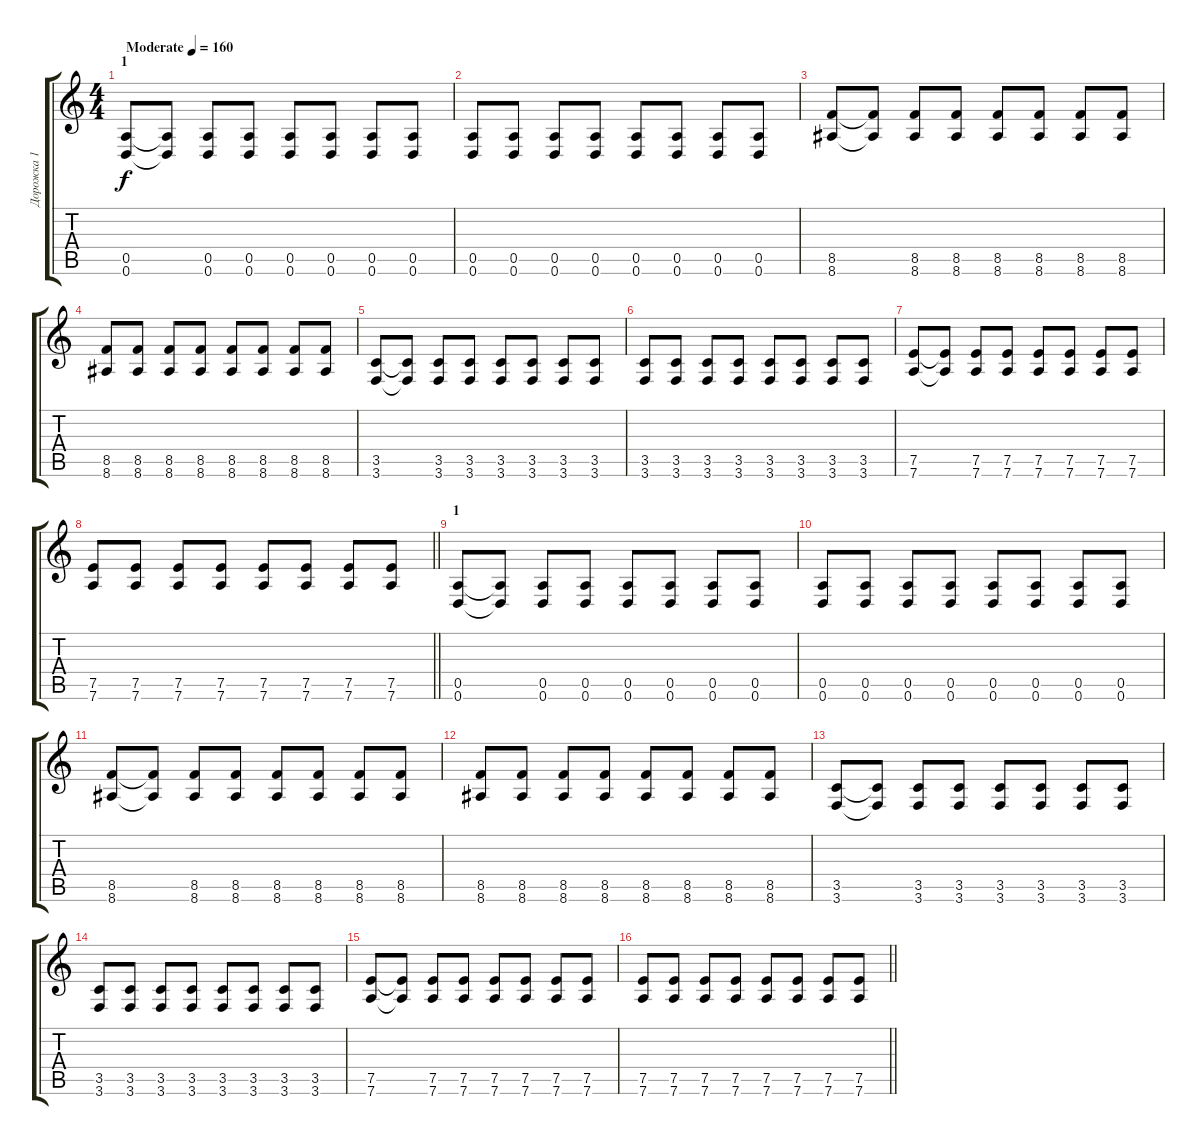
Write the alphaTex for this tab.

\track ("Дорожка 1" "Дорожка 1") {instrument distortionguitar}
\staff {score tabs}
\tuning (E4 B3 G3 D3 A2 D2) {hide}
\ts (4 4)
\section ("" "1")
\tempo (160 "Moderate")
\clef g2
\ks c
(0.5 0.6).8{dy f instrument distortionguitar} (0.5{t} 0.6{t}).8 (0.5 0.6).8 (0.5 0.6).8 (0.5 0.6).8 (0.5 0.6).8 (0.5 0.6).8 (0.5 0.6).8 |
(0.5 0.6).8 (0.5 0.6).8 (0.5 0.6).8 (0.5 0.6).8 (0.5 0.6).8 (0.5 0.6).8 (0.5 0.6).8 (0.5 0.6).8 |
(8.5 8.6).8 (8.5{t} 8.6{t}).8 (8.5 8.6).8 (8.5 8.6).8 (8.5 8.6).8 (8.5 8.6).8 (8.5 8.6).8 (8.5 8.6).8 |
(8.5 8.6).8 (8.5 8.6).8 (8.5 8.6).8 (8.5 8.6).8 (8.5 8.6).8 (8.5 8.6).8 (8.5 8.6).8 (8.5 8.6).8 |
(3.5 3.6).8 (3.5{t} 3.6{t}).8 (3.5 3.6).8 (3.5 3.6).8 (3.5 3.6).8 (3.5 3.6).8 (3.5 3.6).8 (3.5 3.6).8 |
(3.5 3.6).8 (3.5 3.6).8 (3.5 3.6).8 (3.5 3.6).8 (3.5 3.6).8 (3.5 3.6).8 (3.5 3.6).8 (3.5 3.6).8 |
(7.5 7.6).8 (7.5{t} 7.6{t}).8 (7.5 7.6).8 (7.5 7.6).8 (7.5 7.6).8 (7.5 7.6).8 (7.5 7.6).8 (7.5 7.6).8 |
\barLineRight lightlight
(7.5 7.6).8 (7.5 7.6).8 (7.5 7.6).8 (7.5 7.6).8 (7.5 7.6).8 (7.5 7.6).8 (7.5 7.6).8 (7.5 7.6).8 |
\section ("" "1")
(0.5 0.6).8 (0.5{t} 0.6{t}).8 (0.5 0.6).8 (0.5 0.6).8 (0.5 0.6).8 (0.5 0.6).8 (0.5 0.6).8 (0.5 0.6).8 |
(0.5 0.6).8 (0.5 0.6).8 (0.5 0.6).8 (0.5 0.6).8 (0.5 0.6).8 (0.5 0.6).8 (0.5 0.6).8 (0.5 0.6).8 |
(8.5 8.6).8 (8.5{t} 8.6{t}).8 (8.5 8.6).8 (8.5 8.6).8 (8.5 8.6).8 (8.5 8.6).8 (8.5 8.6).8 (8.5 8.6).8 |
(8.5 8.6).8 (8.5 8.6).8 (8.5 8.6).8 (8.5 8.6).8 (8.5 8.6).8 (8.5 8.6).8 (8.5 8.6).8 (8.5 8.6).8 |
(3.5 3.6).8 (3.5{t} 3.6{t}).8 (3.5 3.6).8 (3.5 3.6).8 (3.5 3.6).8 (3.5 3.6).8 (3.5 3.6).8 (3.5 3.6).8 |
(3.5 3.6).8 (3.5 3.6).8 (3.5 3.6).8 (3.5 3.6).8 (3.5 3.6).8 (3.5 3.6).8 (3.5 3.6).8 (3.5 3.6).8 |
(7.5 7.6).8 (7.5{t} 7.6{t}).8 (7.5 7.6).8 (7.5 7.6).8 (7.5 7.6).8 (7.5 7.6).8 (7.5 7.6).8 (7.5 7.6).8 |
\barLineRight lightlight
(7.5 7.6).8 (7.5 7.6).8 (7.5 7.6).8 (7.5 7.6).8 (7.5 7.6).8 (7.5 7.6).8 (7.5 7.6).8 (7.5 7.6).8
